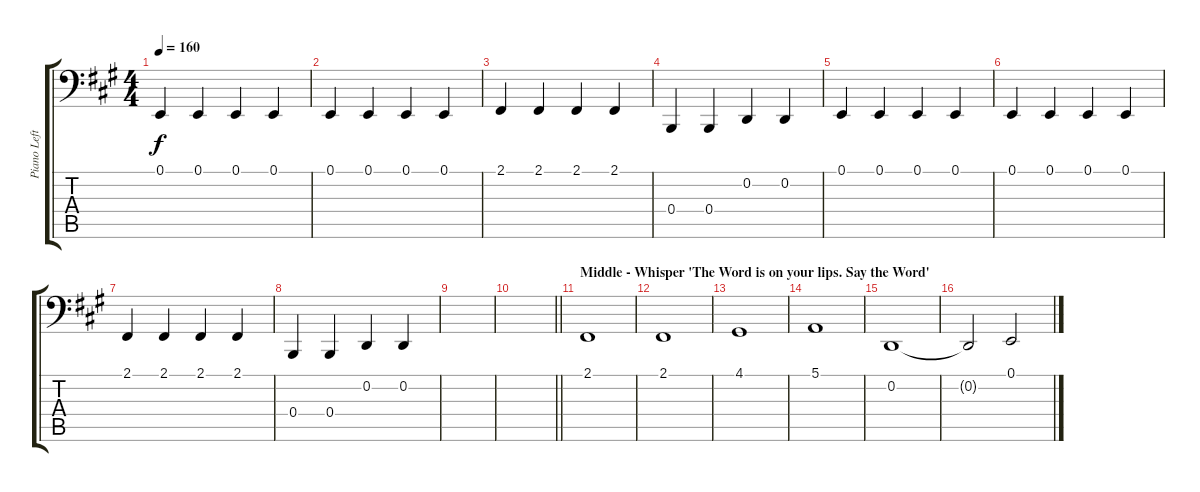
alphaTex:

\track ("Piano Left Hand" "Piano Left") {instrument acousticgrandpiano}
\staff {score tabs}
\tuning (E2 D2 C2 B1 A1 G1) {hide}
\ts (4 4)
\tempo 160
\clef f4
\ks a
0.1.4{dy f} 0.1.4 0.1.4 0.1.4 |
0.1.4 0.1.4 0.1.4 0.1.4 |
2.1.4 2.1.4 2.1.4 2.1.4 |
0.4.4 0.4.4 0.2.4 0.2.4 |
0.1.4 0.1.4 0.1.4 0.1.4 |
0.1.4 0.1.4 0.1.4 0.1.4 |
2.1.4 2.1.4 2.1.4 2.1.4 |
0.4.4 0.4.4 0.2.4 0.2.4 |
|
\barLineRight lightlight
|
\section ("" "Middle - Whisper 'The Word is on your lips. Say the Word'")
2.1.1 |
2.1.1 |
4.1.1 |
5.1.1 |
0.2.1 |
0.2{t}.2 0.1.2
